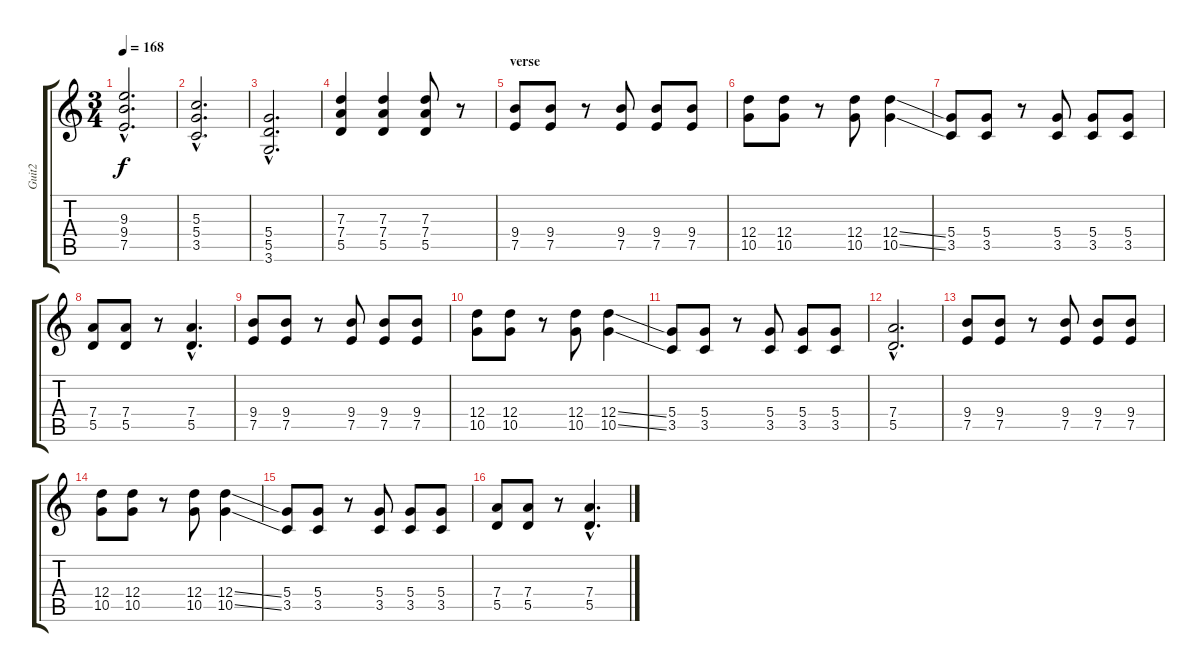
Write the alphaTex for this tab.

\track ("Guit2" "Guit2") {instrument overdrivenguitar}
\staff {score tabs}
\tuning (E4 B3 G3 D3 A2 E2) {hide}
\ts (3 4)
\tempo 168
\clef g2
\ks c
(9.3{hac} 9.4{hac} 7.5{hac}).2{d dy f} |
(5.3{hac} 5.4{hac} 3.5{hac}).2{d} |
(5.4{hac} 5.5{hac} 3.6{hac}).2{d} |
(7.3 7.4 5.5).4 (7.3 7.4 5.5).4 (7.3 7.4 5.5).8 r.8 |
\section ("" "verse")
(9.4 7.5).8{volume 11 instrument overdrivenguitar} (9.4 7.5).8 r.8 (9.4 7.5).8 (9.4 7.5).8 (9.4 7.5).8 |
(12.4 10.5).8 (12.4 10.5).8 r.8 (12.4 10.5).8 (12.4{ss} 10.5{ss}).4 |
(5.4 3.5).8 (5.4 3.5).8 r.8 (5.4 3.5).8 (5.4 3.5).8 (5.4 3.5).8 |
(7.4 5.5).8 (7.4 5.5).8 r.8 (7.4{hac} 5.5{hac}).4{d} |
(9.4 7.5).8{volume 11 instrument overdrivenguitar} (9.4 7.5).8 r.8 (9.4 7.5).8 (9.4 7.5).8 (9.4 7.5).8 |
(12.4 10.5).8 (12.4 10.5).8 r.8 (12.4 10.5).8 (12.4{ss} 10.5{ss}).4 |
(5.4 3.5).8 (5.4 3.5).8 r.8 (5.4 3.5).8 (5.4 3.5).8 (5.4 3.5).8 |
(7.4{hac} 5.5{hac}).2{d} |
(9.4 7.5).8{volume 11 instrument overdrivenguitar} (9.4 7.5).8 r.8 (9.4 7.5).8 (9.4 7.5).8 (9.4 7.5).8 |
(12.4 10.5).8 (12.4 10.5).8 r.8 (12.4 10.5).8 (12.4{ss} 10.5{ss}).4 |
(5.4 3.5).8 (5.4 3.5).8 r.8 (5.4 3.5).8 (5.4 3.5).8 (5.4 3.5).8 |
(7.4 5.5).8 (7.4 5.5).8 r.8 (7.4{hac} 5.5{hac}).4{d}
